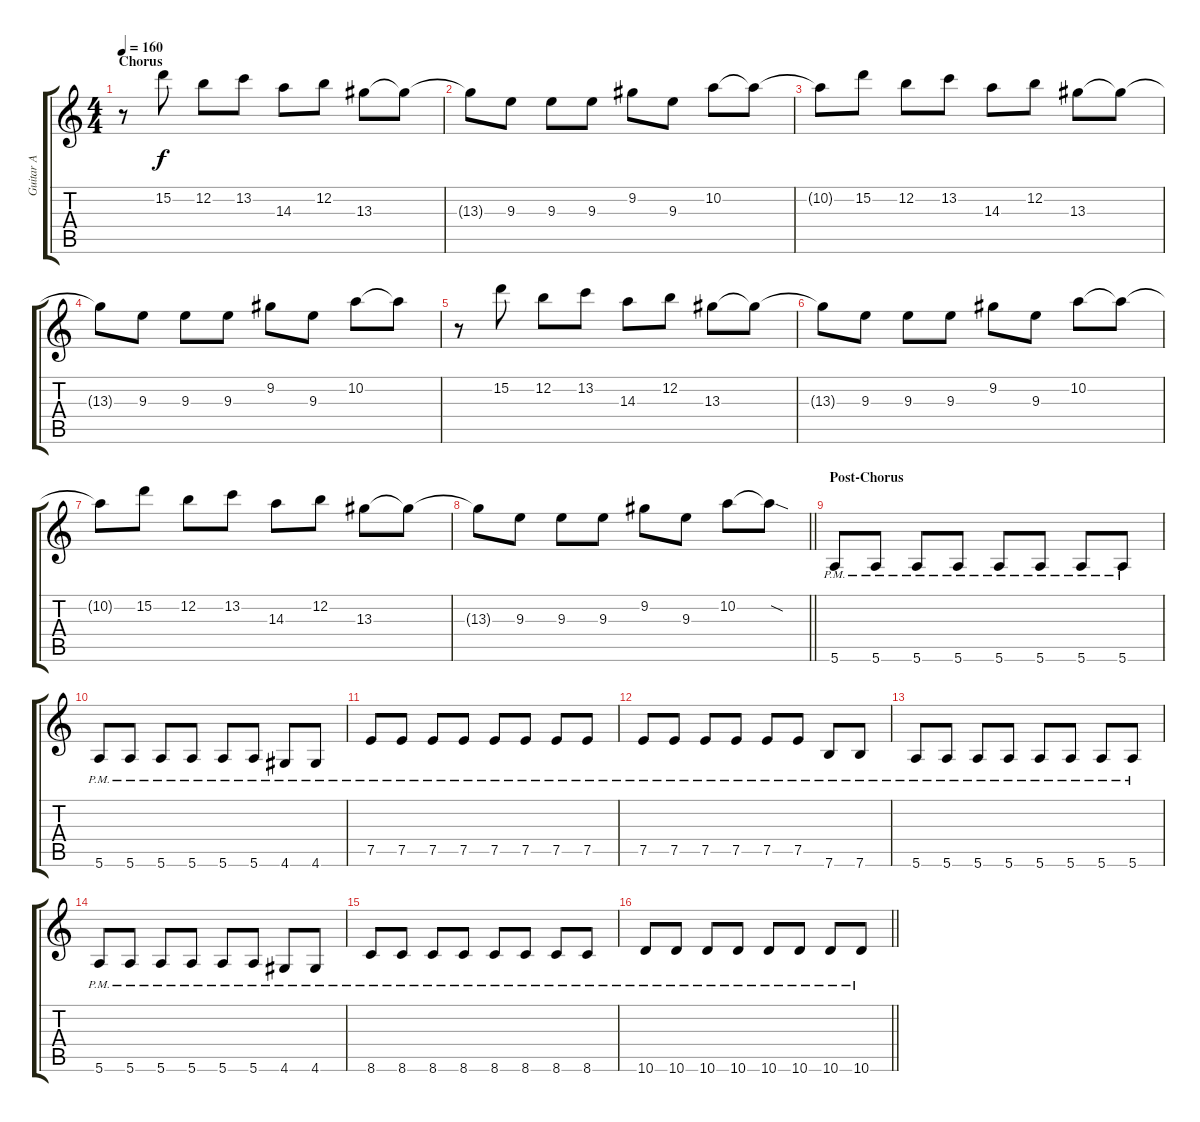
\track ("Guitar A" "Guitar A") {instrument distortionguitar}
\staff {score tabs}
\tuning (E4 B3 G3 D3 A2 E2) {hide}
\ts (4 4)
\section ("" "Chorus")
\tempo 160
\clef g2
\ks aminor
r.8{dy f} 15.2.8 12.2.8 13.2.8 14.3.8 12.2.8 13.3.8 13.3{t}.8 |
13.3{t}.8 9.3.8 9.3.8 9.3.8 9.2.8 9.3.8 10.2.8 10.2{t}.8 |
10.2{t}.8 15.2.8 12.2.8 13.2.8 14.3.8 12.2.8 13.3.8 13.3{t}.8 |
13.3{t}.8 9.3.8 9.3.8 9.3.8 9.2.8 9.3.8 10.2.8 10.2{t}.8 |
r.8 15.2.8 12.2.8 13.2.8 14.3.8 12.2.8 13.3.8 13.3{t}.8 |
13.3{t}.8 9.3.8 9.3.8 9.3.8 9.2.8 9.3.8 10.2.8 10.2{t}.8 |
10.2{t}.8 15.2.8 12.2.8 13.2.8 14.3.8 12.2.8 13.3.8 13.3{t}.8 |
\barLineRight lightlight
13.3{t}.8 9.3.8 9.3.8 9.3.8 9.2.8 9.3.8 10.2.8 10.2{sod t}.8 |
\section ("" "Post-Chorus")
5.6{pm}.8 5.6{pm}.8 5.6{pm}.8 5.6{pm}.8 5.6{pm}.8 5.6{pm}.8 5.6{pm}.8 5.6{pm}.8 |
5.6{pm}.8 5.6{pm}.8 5.6{pm}.8 5.6{pm}.8 5.6{pm}.8 5.6{pm}.8 4.6{pm}.8 4.6{pm}.8 |
7.5{pm}.8 7.5{pm}.8 7.5{pm}.8 7.5{pm}.8 7.5{pm}.8 7.5{pm}.8 7.5{pm}.8 7.5{pm}.8 |
7.5{pm}.8 7.5{pm}.8 7.5{pm}.8 7.5{pm}.8 7.5{pm}.8 7.5{pm}.8 7.6{pm}.8 7.6{pm}.8 |
5.6{pm}.8 5.6{pm}.8 5.6{pm}.8 5.6{pm}.8 5.6{pm}.8 5.6{pm}.8 5.6{pm}.8 5.6{pm}.8 |
5.6{pm}.8 5.6{pm}.8 5.6{pm}.8 5.6{pm}.8 5.6{pm}.8 5.6{pm}.8 4.6{pm}.8 4.6{pm}.8 |
8.6{pm}.8 8.6{pm}.8 8.6{pm}.8 8.6{pm}.8 8.6{pm}.8 8.6{pm}.8 8.6{pm}.8 8.6{pm}.8 |
\barLineRight lightlight
10.6{pm}.8 10.6{pm}.8 10.6{pm}.8 10.6{pm}.8 10.6{pm}.8 10.6{pm}.8 10.6{pm}.8 10.6{pm}.8
